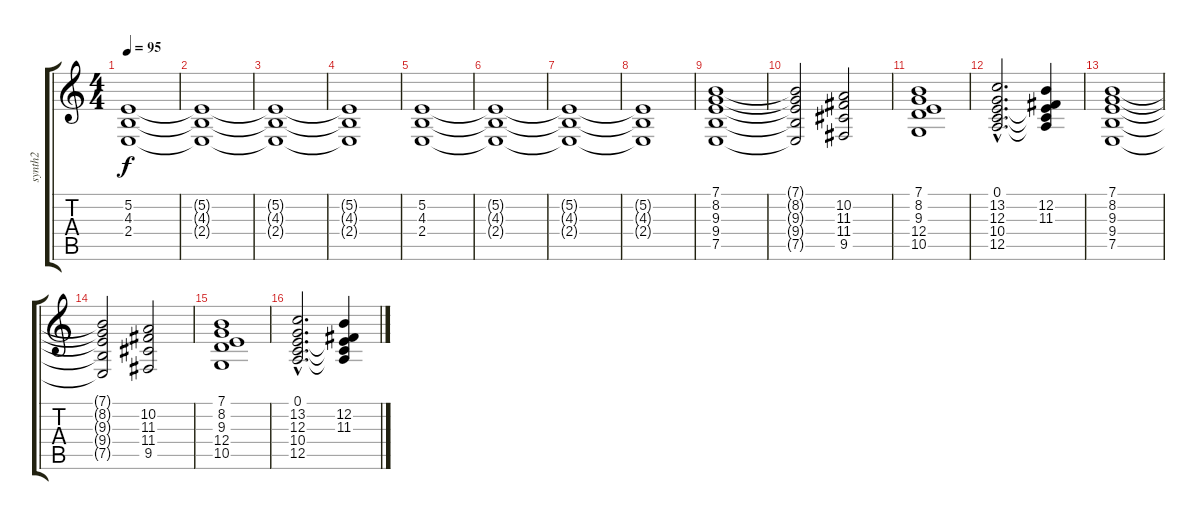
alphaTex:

\track ("synth2" "synth2") {instrument synthvoice}
\staff {score tabs}
\tuning (E4 B3 G3 D3 A2 E2) {hide}
\ts (4 4)
\tempo 95
\clef g2
\ks c
(5.2 4.3 2.4).1{dy f} |
(5.2{t} 4.3{t} 2.4{t}).1 |
(5.2{t} 4.3{t} 2.4{t}).1 |
(5.2{t} 4.3{t} 2.4{t}).1 |
(5.2 4.3 2.4).1 |
(5.2{t} 4.3{t} 2.4{t}).1 |
(5.2{t} 4.3{t} 2.4{t}).1 |
(5.2{t} 4.3{t} 2.4{t}).1 |
(7.1 8.2 9.3 9.4 7.5).1 |
(7.1{t} 8.2{t} 9.3{t} 9.4{t} 7.5{t}).2 (10.2 11.3 11.4 9.5).2 |
(7.1 8.2 9.3 12.4 10.5).1 |
(0.1{hac} 13.2{hac} 12.3{hac} 10.4{hac} 12.5{hac}).2{d} (0.1{t} 12.2 11.3 10.4{t} 12.5{t}).4 |
(7.1 8.2 9.3 9.4 7.5).1 |
(7.1{t} 8.2{t} 9.3{t} 9.4{t} 7.5{t}).2 (10.2 11.3 11.4 9.5).2 |
(7.1 8.2 9.3 12.4 10.5).1 |
(0.1{hac} 13.2{hac} 12.3{hac} 10.4{hac} 12.5{hac}).2{d} (0.1{t} 12.2 11.3 10.4{t} 12.5{t}).4
